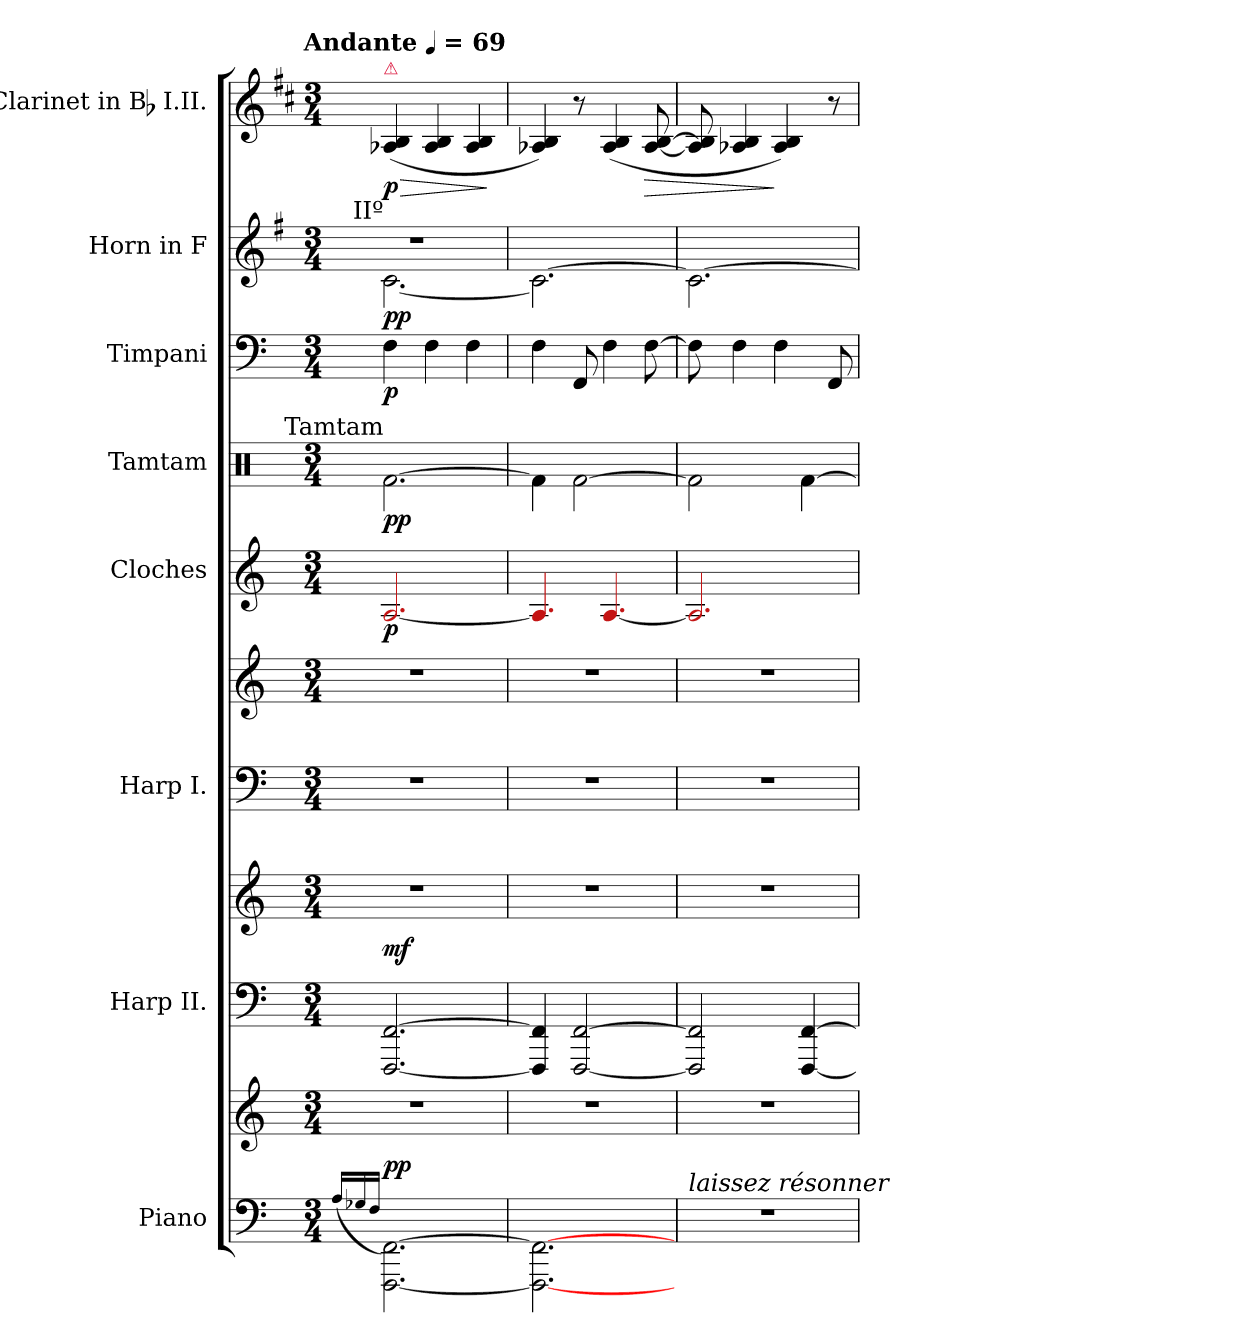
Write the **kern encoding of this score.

**kern	**kern	**dynam	**kern	**kern	**dynam	**kern	**kern	**kern	**dynam	**kern	**dynam	**kern	**dynam	**kern	**dynam	**kern	**dynam
*part8	*part8	*part8	*part7	*part7	*part7	*part6	*part6	*part5	*part5	*part4	*part4	*part3	*part3	*part2	*part2	*part1	*part1
*staff11	*staff10	*staff10/11	*staff9	*staff8	*staff8/9	*staff7	*staff6	*staff5	*staff5	*staff4	*staff4	*staff3	*staff3	*staff2	*staff2	*staff1	*staff1
*I"Piano	*	*	*I"Harp II.	*	*	*I"Harp I.	*	*I"Cloches	*	*I"Tamtam	*	*I"Timpani	*	*I"Horn in F	*	*I"Clarinet in Bb I.II.	*
*I'Pno.	*	*	*I'Hp. II.	*	*	*I'Hp. I.	*	*	*	*	*	*I'Timp.	*	*I'Hn.	*	*I'Cl. I. II.	*
*clefF4	*clefG2	*	*clefF4	*clefG2	*	*clefF4	*clefG2	*clefG2	*	*clefX	*	*clefF4	*	*clefG2	*	*clefG2	*
*	*	*	*	*	*	*	*	*	*	*	*	*	*	*ITrd4c7	*	*ITrd1c2	*
*k[]	*k[]	*	*k[]	*k[]	*	*k[]	*k[]	*k[]	*	*k[]	*	*k[]	*	*k[]	*	*k[]	*
*C:	*C:	*	*C:	*C:	*	*C:	*C:	*C:	*	*C:	*	*C:	*	*C:	*	*C:	*
!!LO:TX:omd:t=Andante [quarter] = 69
*M3/4	*M3/4	*	*M3/4	*M3/4	*	*M3/4	*M3/4	*M3/4	*	*M3/4	*	*M3/4	*	*M3/4	*	*M3/4	*
*MM69	*MM69	*	*MM69	*MM69	*	*MM69	*MM69	*MM69	*	*MM69	*	*MM69	*	*MM69	*	*MM69	*
=1	=1	=1	=1	=1	=1	=1	=1	=1	=1	=1	=1	=1	=1	=1	=1	=1	=1
(<16qqA/LL	.	.	.	.	.	.	.	.	.	.	.	.	.	.	.	.	.
16qqG-X/	.	.	.	.	.	.	.	.	.	.	.	.	.	.	.	.	.
16qqF/JJ	.	.	.	.	.	.	.	.	.	.	.	.	.	.	.	.	.
*	*	*	*	*	*	*	*	*	*	*	*	*	*	*^	*	*	*
!	!	!	!	!	!	!	!	!	!	!	!	!	!	!	!	!	!LO:TX:a:color=crimson:t=⚠	!
!	!	!	!	!	!	!	!	!	!	!	!	!	!	!LO:TX:a:rj:t=IIº	!	!	!	!
!	!	!	!	!	!	!	!	!	!	!LO:TX:a:rj:t=Tamtam	!	!	!	!	!	!	!	!
!	!	!	!	!	!	!	!	!	!	!	!	!	!	!	!	!	!	!LO:HP:b
[2.FFF\ [2.FF\)	4%3r	pp	[2.FFF [2.FF	4%3r	mf	4%3r	4%3r	[2.RA/	p	[2.Rf\	pp	4F	p	2.r	[<2.F	pp	(>4G-X 4A	> p
.	.	.	.	.	.	.	.	.	.	.	.	4F	.	.	.	.	4G- 4A	.
.	.	.	.	.	.	.	.	.	.	.	.	4F	.	.	.	.	4G- 4A	.
*	*	*	*	*	*	*	*	*	*	*	*	*	*	*v	*v	*	*	*
.	.	.	.	.	.	.	.	.	.	.	.	.	.	.	.	.	]
=2	=2	=2	=2	=2	=2	=2	=2	=2	=2	=2	=2	=2	=2	=2	=2	=2	=2
2.FFF_\ 2.FF_\	4%3r	.	4FFF] 4FF]	4%3r	.	4%3r	4%3r	4.RA/]	.	4Rf\]	.	4F	.	2.F\_<	.	4G-X 4A)	.
.	.	.	[2FFF [2FF	.	.	.	.	.	.	[2Rf\	.	8FF	.	.	.	8r	.
.	.	.	.	.	.	.	.	[4.RA/	.	.	.	4F	.	.	.	(>4G- 4A	.
!	!	!	!	!	!	!	!	!	!	!	!	!	!	!	!	!	!LO:HP:b
.	.	.	.	.	.	.	.	.	.	.	.	[8F	.	.	.	[8G- [8A	>
=3	=3	=3	=3	=3	=3	=3	=3	=3	=3	=3	=3	=3	=3	=3	=3	=3	=3
!LO:TX:a:i:t=laissez résonner	!	!	!	!	!	!	!	!	!	!	!	!	!	!	!	!	!
4%3r	4%3r	.	2FFF] 2FF]	4%3r	.	4%3r	4%3r	2.RA/]	.	2Rf\]	.	8F]	.	2.F\_	.	8G-] 8A]	.
.	.	.	.	.	.	.	.	.	.	.	.	4F	.	.	.	4G-X 4A	.
.	.	.	.	.	.	.	.	.	.	.	.	4F	.	.	.	4G- 4A)	]
.	.	.	[4FFF [4FF	.	.	.	.	.	.	[4Rf\	.	.	.	.	.	.	.
.	.	.	.	.	.	.	.	.	.	.	.	8FF	.	.	.	8r	.
=	=	=	=	=	=	=	=	=	=	=	=	=	=	=	=	=	=
*-	*-	*-	*-	*-	*-	*-	*-	*-	*-	*-	*-	*-	*-	*-	*-	*-	*-
